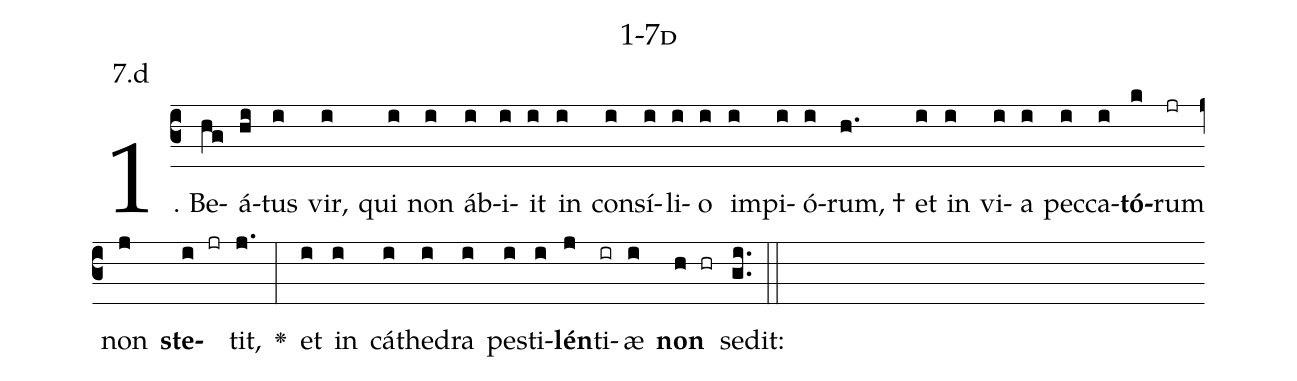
name: 1-7d;
annotation: 7.d;
%%
(c3)1. Be(hg)á(hi)tus(i) vir,(i) qui(i) non(i) áb(i)i(i)it(i) in(i) con(i)sí(i)li(i)o(i) im(i)pi(i)ó(i)rum, †(h.) et(i) in(i) vi(i)a(i) pec(i)ca(i)<b>tó</b>(k)rum(jr) non(j) <b>ste</b>(i jr)tit,(j.) <v>\greheightstar</v>(:) et(i) in(i) cá(i)the(i)dra(i) pes(i)ti(i)<b>lén</b>(j)ti(ir)æ(i) <b>non</b>(h hr) sedit:(gi..) (::)
